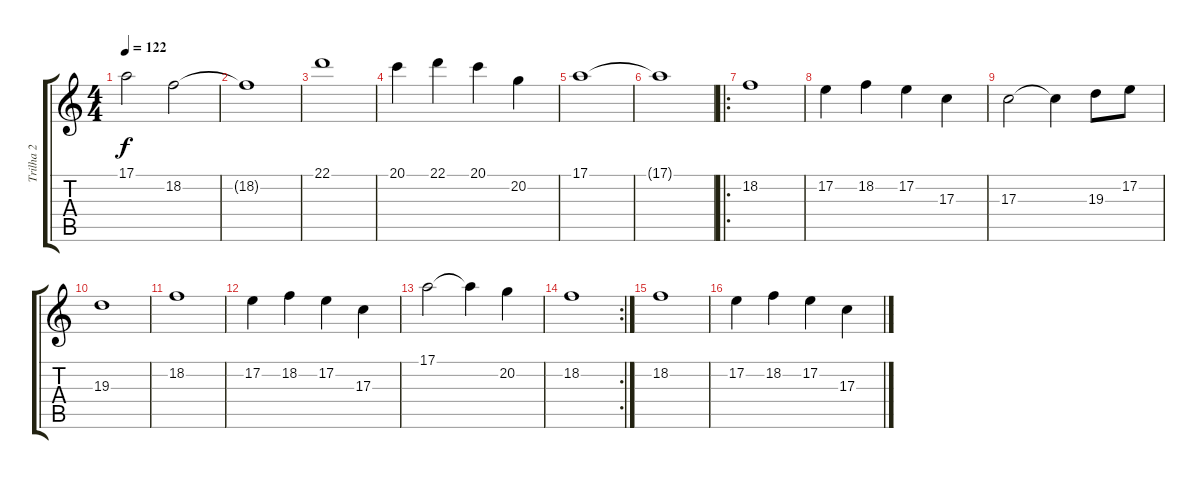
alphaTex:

\track ("Trilha 2" "Trilha 2") {instrument panflute}
\staff {score tabs}
\tuning (E4 B3 G3 D3 A2 E2) {hide}
\ts (4 4)
\tempo 122
\clef g2
\ks c
17.1.2{dy f} 18.2.2 |
18.2{t}.1 |
22.1.1 |
20.1.4 22.1.4 20.1.4 20.2.4 |
17.1.1 |
17.1{t}.1 |
\ro
18.2.1 |
17.2.4 18.2.4 17.2.4 17.3.4 |
17.3.2 17.3{t}.4 19.3.8 17.2.8 |
19.3.1 |
18.2.1 |
17.2.4 18.2.4 17.2.4 17.3.4 |
17.1.2 17.1{t}.4 20.2.4 |
\rc 2
18.2.1 |
18.2.1 |
17.2.4 18.2.4 17.2.4 17.3.4
